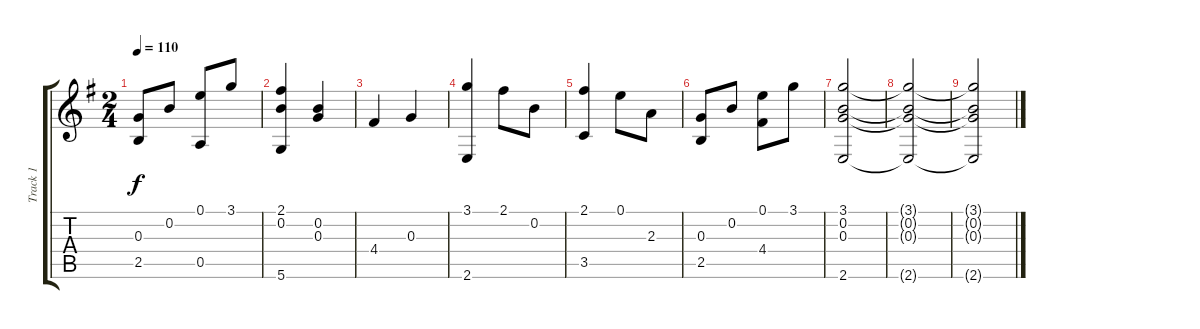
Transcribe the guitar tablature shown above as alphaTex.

\track ("Track 1" "Track 1") {instrument acousticguitarnylon}
\staff {score tabs}
\tuning (E4 B3 G3 D3 A2 D2) {hide}
\ts (2 4)
\tempo 110
\clef g2
\ks g
(0.3 2.5).8{dy f} 0.2.8 (0.1 0.5).8 3.1.8 |
(2.1 0.2 5.6).4 (0.2 0.3).4 |
4.4.4 0.3.4 |
(3.1 2.6).4 2.1.8 0.2.8 |
(2.1 3.5).4 0.1.8 2.3.8 |
(0.3 2.5).8 0.2.8 (0.1 4.4).8 3.1.8 |
(3.1 0.2 0.3 2.6).2 |
(3.1{t} 0.2{t} 0.3{t} 2.6{t}).2 |
(3.1{t} 0.2{t} 0.3{t} 2.6{t}).2
